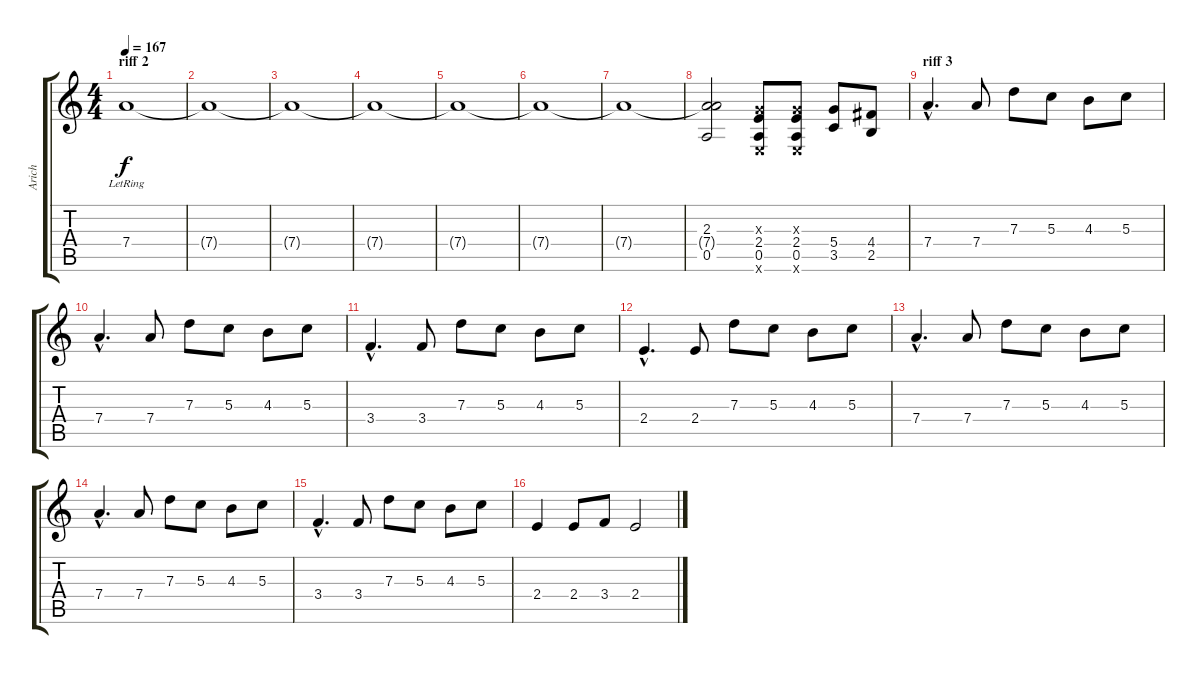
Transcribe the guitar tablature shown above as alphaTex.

\track ("Arich" "Arich") {instrument overdrivenguitar}
\staff {score tabs}
\tuning (E4 B3 G3 D3 A2 E2) {hide}
\ts (4 4)
\section ("" "riff 2")
\tempo 167
\clef g2
\ks c
7.4{lr}.1{dy f} |
7.4{t}.1 |
7.4{t}.1 |
7.4{t}.1 |
7.4{t}.1 |
7.4{t}.1 |
7.4{t}.1 |
(2.3 7.4{t} 0.5).2 (0.3{x} 2.4 0.5 0.6{x}).8 (0.3{x} 2.4 0.5 0.6{x}).8 (5.4 3.5).8 (4.4 2.5).8 |
\section ("" "riff 3")
7.4{hac}.4{d} 7.4.8 7.3.8 5.3.8 4.3.8 5.3.8 |
7.4{hac}.4{d} 7.4.8 7.3.8 5.3.8 4.3.8 5.3.8 |
3.4{hac}.4{d} 3.4.8 7.3.8 5.3.8 4.3.8 5.3.8 |
2.4{hac}.4{d} 2.4.8 7.3.8 5.3.8 4.3.8 5.3.8 |
7.4{hac}.4{d} 7.4.8 7.3.8 5.3.8 4.3.8 5.3.8 |
7.4{hac}.4{d} 7.4.8 7.3.8 5.3.8 4.3.8 5.3.8 |
3.4{hac}.4{d} 3.4.8 7.3.8 5.3.8 4.3.8 5.3.8 |
2.4.4 2.4.8 3.4.8 2.4.2
